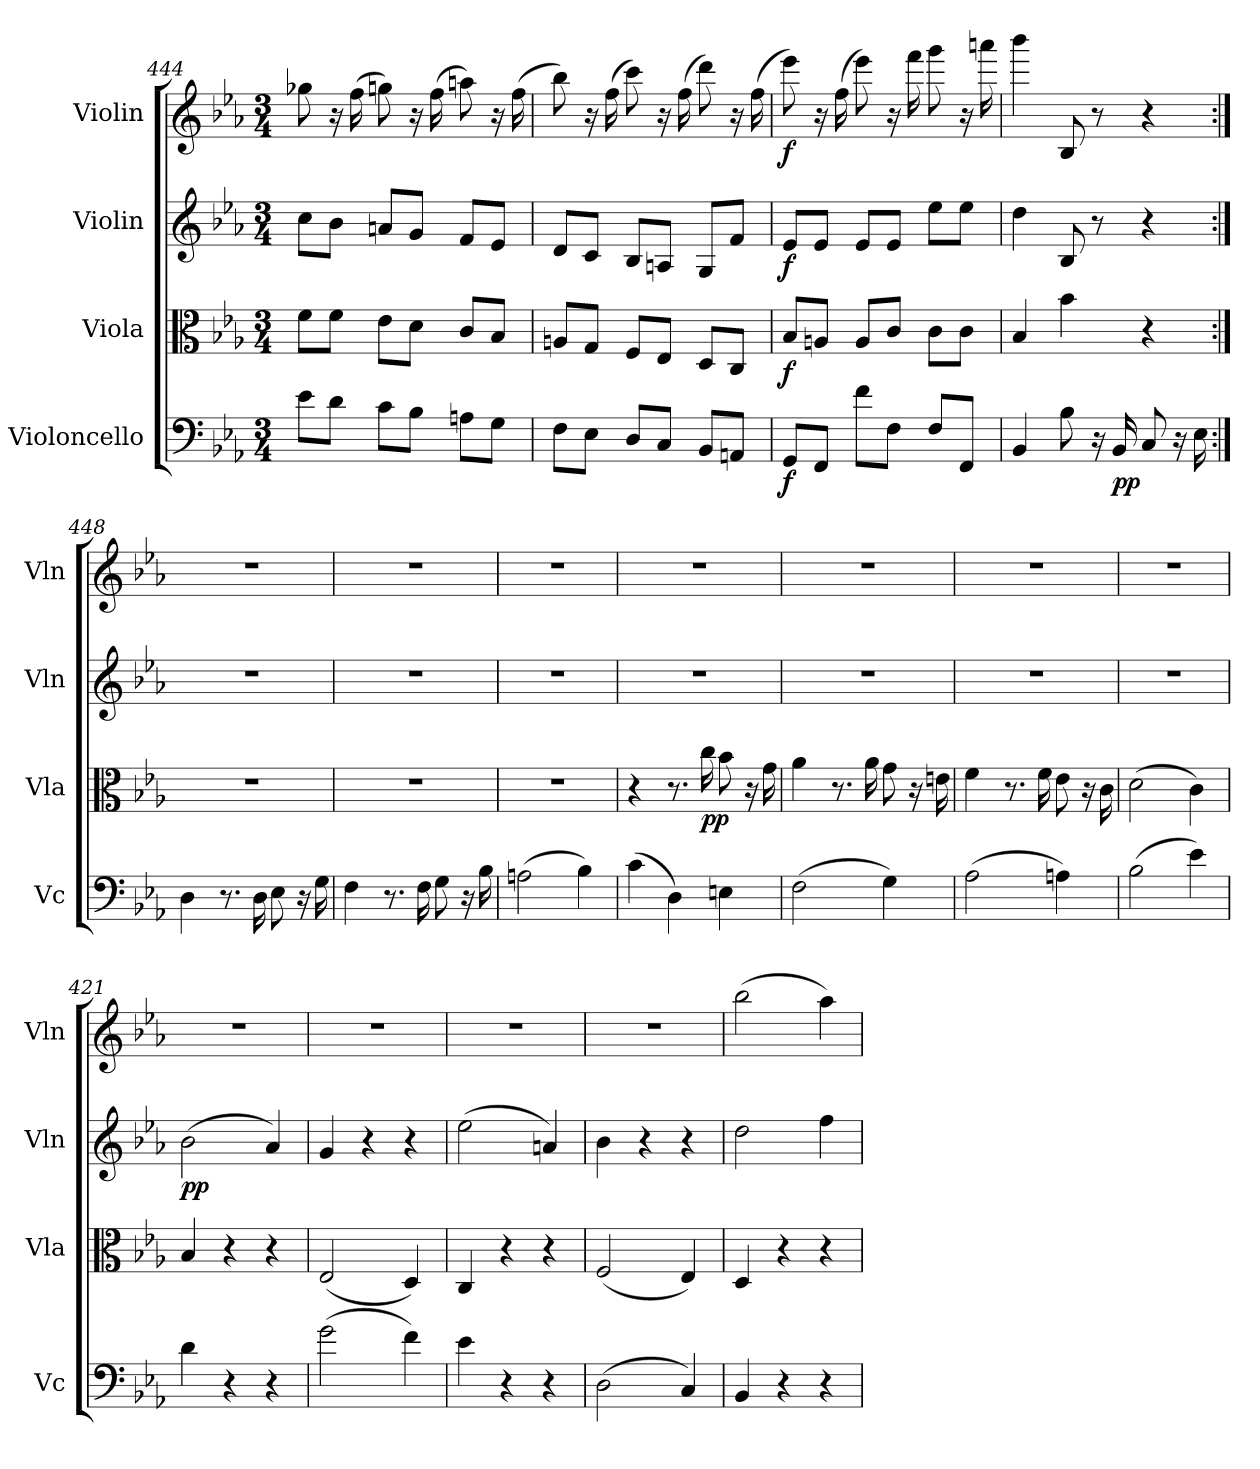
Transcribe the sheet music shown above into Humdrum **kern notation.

**kern	**dynam	**kern	**dynam	**kern	**dynam	**kern	**dynam
*part4	*part4	*part3	*part3	*part2	*part2	*part1	*part1
*staff4	*staff4	*staff3	*staff3	*staff2	*staff2	*staff1	*staff1
*I"Violoncello	*	*I"Viola	*	*I"Violin	*	*I"Violin	*
*I'Vc	*	*I'Vla	*	*I'Vln	*	*I'Vln	*
*clefF4	*	*clefC3	*	*clefG2	*	*clefG2	*
*k[b-e-a-]	*	*k[b-e-a-]	*	*k[b-e-a-]	*	*k[b-e-a-]	*
*E-:	*	*E-:	*	*E-:	*	*E-:	*
*M3/4	*	*M3/4	*	*M3/4	*	*M3/4	*
=444	=444	=444	=444	=444	=444	=444	=444
8e-\L	.	8f\L	.	8cc\L	.	8gg-X	.
8d\J	.	8f\J	.	8b-\J	.	16r	.
.	.	.	.	.	.	(16ff	.
8c\L	.	8e-\L	.	8an/L	.	8ggn)	.
8B-\J	.	8d\J	.	8g/J	.	16r	.
.	.	.	.	.	.	(16ff	.
8An\L	.	8c/L	.	8f/L	.	8aan)	.
8G\J	.	8B-/J	.	8e-/J	.	16r	.
.	.	.	.	.	.	(16ff	.
=445	=445	=445	=445	=445	=445	=445	=445
8F\L	.	8An/L	.	8d/L	.	8bb-)	.
8E-\J	.	8G/J	.	8c/J	.	16r	.
.	.	.	.	.	.	(16ff	.
8D/L	.	8F/L	.	8B-/L	.	8ccc)	.
8C/J	.	8E-/J	.	8An/J	.	16r	.
.	.	.	.	.	.	(16ff	.
8BB-/L	.	8D/L	.	8G/L	.	8ddd)	.
8AAn/J	.	8C/J	.	8f/J	.	16r	.
.	.	.	.	.	.	(16ff	.
=446	=446	=446	=446	=446	=446	=446	=446
8GG/L	f	8B-/L	f	8e-/L	f	8eee-)	f
8FF/J	.	8An/J	.	8e-/J	.	16r	.
.	.	.	.	.	.	(16ff	.
8f\L	.	8A/L	.	8e-/L	.	8eee-)	.
8F\J	.	8c/J	.	8e-/J	.	16r	.
.	.	.	.	.	.	16fff	.
8F/L	.	8c\L	.	8ee-\L	.	8ggg	.
8FF/J	.	8c\J	.	8ee-\J	.	16r	.
.	.	.	.	.	.	16aaan	.
=447	=447	=447	=447	=447	=447	=447	=447
4BB-	.	4B-	.	4dd	.	4bbb-	.
8B-	.	4b-	.	8B-	.	8B-	.
16r	.	.	.	8r	.	8r	.
16BB-	pp	.	.	.	.	.	.
8C	.	4r	.	4r	.	4r	.
16r	.	.	.	.	.	.	.
16E-	.	.	.	.	.	.	.
=448:|!	=448:|!	=448:|!	=448:|!	=448:|!	=448:|!	=448:|!	=448:|!
4D	.	2.r	.	2.r	.	2.r	.
8.r	.	.	.	.	.	.	.
16D	.	.	.	.	.	.	.
8E-	.	.	.	.	.	.	.
16r	.	.	.	.	.	.	.
16G	.	.	.	.	.	.	.
=415	=415	=415	=415	=415	=415	=415	=415
4F	.	2.r	.	2.r	.	2.r	.
8.r	.	.	.	.	.	.	.
16F	.	.	.	.	.	.	.
8G	.	.	.	.	.	.	.
16r	.	.	.	.	.	.	.
16B-	.	.	.	.	.	.	.
=416	=416	=416	=416	=416	=416	=416	=416
(2An	.	2.r	.	2.r	.	2.r	.
4B-)	.	.	.	.	.	.	.
=417	=417	=417	=417	=417	=417	=417	=417
(4c	.	4r	.	2.r	.	2.r	.
4D)	.	8.r	.	.	.	.	.
.	.	16cc	pp	.	.	.	.
4En	.	8b-	.	.	.	.	.
.	.	16r	.	.	.	.	.
.	.	16g	.	.	.	.	.
=418	=418	=418	=418	=418	=418	=418	=418
(2F	.	4a-	.	2.r	.	2.r	.
.	.	8.r	.	.	.	.	.
.	.	16a-	.	.	.	.	.
4G)	.	8g	.	.	.	.	.
.	.	16r	.	.	.	.	.
.	.	16en	.	.	.	.	.
=419	=419	=419	=419	=419	=419	=419	=419
(2A-	.	4f	.	2.r	.	2.r	.
.	.	8.r	.	.	.	.	.
.	.	16f	.	.	.	.	.
4An)	.	8e-	.	.	.	.	.
.	.	16r	.	.	.	.	.
.	.	16c	.	.	.	.	.
=420	=420	=420	=420	=420	=420	=420	=420
(2B-	.	(2d	.	2.r	.	2.r	.
4e-)	.	4c)	.	.	.	.	.
=421	=421	=421	=421	=421	=421	=421	=421
4d	.	4B-	.	(2b-	pp	2.r	.
4r	.	4r	.	.	.	.	.
4r	.	4r	.	4a-)	.	.	.
=422	=422	=422	=422	=422	=422	=422	=422
(2g	.	(2E-	.	4g	.	2.r	.
.	.	.	.	4r	.	.	.
4f)	.	4D)	.	4r	.	.	.
=423	=423	=423	=423	=423	=423	=423	=423
4e-	.	4C	.	(2ee-	.	2.r	.
4r	.	4r	.	.	.	.	.
4r	.	4r	.	4an)	.	.	.
=424	=424	=424	=424	=424	=424	=424	=424
(2D	.	(2F	.	4b-	.	2.r	.
.	.	.	.	4r	.	.	.
4C)	.	4E-)	.	4r	.	.	.
=425	=425	=425	=425	=425	=425	=425	=425
4BB-	.	4D	.	2dd	.	(2bb-	.
4r	.	4r	.	.	.	.	.
4r	.	4r	.	4ff	.	4aa-)	.
=	=	=	=	=	=	=	=
*-	*-	*-	*-	*-	*-	*-	*-
